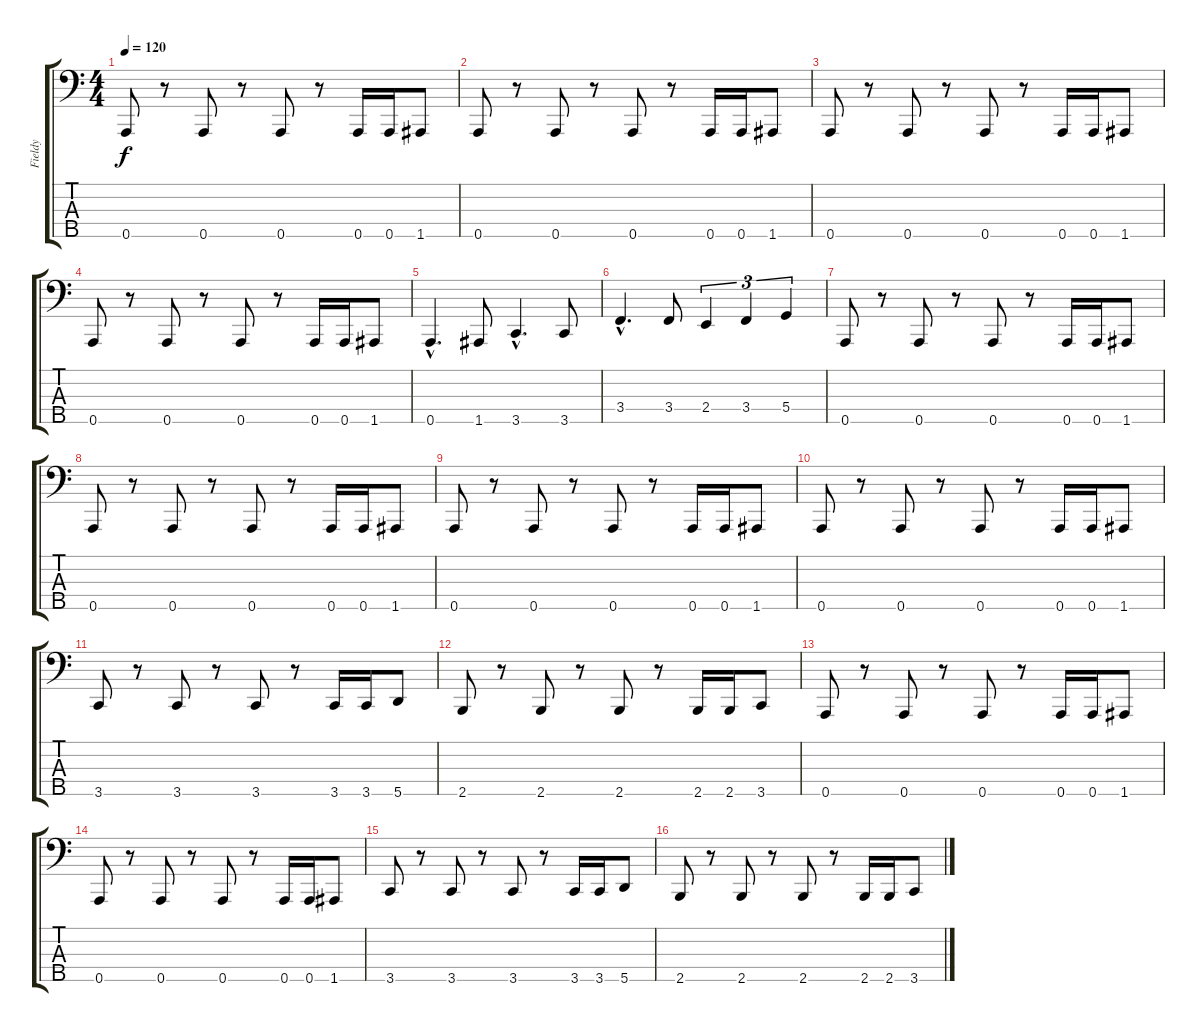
\track ("Fieldy" "Fieldy") {instrument slapbass1}
\staff {score tabs}
\tuning (F2 C2 G1 D1 A0) {hide}
\ts (4 4)
\tempo 120
\clef f4
\ks c
0.5.8{dy f} r.8 0.5.8 r.8 0.5.8 r.8 0.5.16 0.5.16 1.5.8 |
0.5.8 r.8 0.5.8 r.8 0.5.8 r.8 0.5.16 0.5.16 1.5.8 |
0.5.8 r.8 0.5.8 r.8 0.5.8 r.8 0.5.16 0.5.16 1.5.8 |
0.5.8 r.8 0.5.8 r.8 0.5.8 r.8 0.5.16 0.5.16 1.5.8 |
0.5{hac}.4{d} 1.5.8 3.5{hac}.4{d} 3.5.8 |
3.4{hac}.4{d} 3.4.8 2.4.4{tu (3 2)} 3.4.4{tu (3 2)} 5.4.4{tu (3 2)} |
0.5.8 r.8 0.5.8 r.8 0.5.8 r.8 0.5.16 0.5.16 1.5.8 |
0.5.8 r.8 0.5.8 r.8 0.5.8 r.8 0.5.16 0.5.16 1.5.8 |
0.5.8 r.8 0.5.8 r.8 0.5.8 r.8 0.5.16 0.5.16 1.5.8 |
0.5.8 r.8 0.5.8 r.8 0.5.8 r.8 0.5.16 0.5.16 1.5.8 |
3.5.8 r.8 3.5.8 r.8 3.5.8 r.8 3.5.16 3.5.16 5.5.8 |
2.5.8 r.8 2.5.8 r.8 2.5.8 r.8 2.5.16 2.5.16 3.5.8 |
0.5.8 r.8 0.5.8 r.8 0.5.8 r.8 0.5.16 0.5.16 1.5.8 |
0.5.8 r.8 0.5.8 r.8 0.5.8 r.8 0.5.16 0.5.16 1.5.8 |
3.5.8 r.8 3.5.8 r.8 3.5.8 r.8 3.5.16 3.5.16 5.5.8 |
2.5.8 r.8 2.5.8 r.8 2.5.8 r.8 2.5.16 2.5.16 3.5.8
